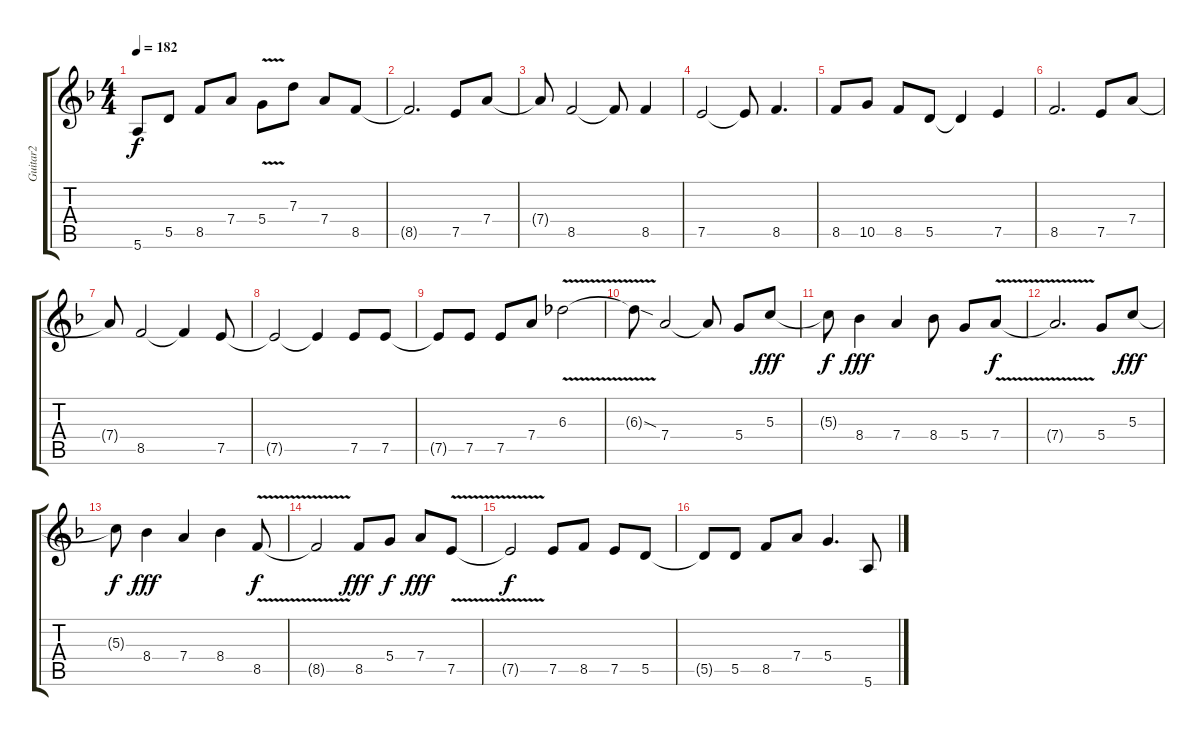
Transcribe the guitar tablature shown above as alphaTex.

\track ("Guitar2" "Guitar2") {instrument distortionguitar}
\staff {score tabs}
\tuning (E4 B3 G3 D3 A2 E2) {hide}
\ts (4 4)
\tempo 182
\clef g2
\ks dminor
5.6{t}.8{dy f} 5.5.8 8.5.8 7.4.8 5.4{v}.8 7.3.8 7.4.8 8.5.8{volume 11} |
8.5{t}.2{d} 7.5.8 7.4.8 |
7.4{t}.8 8.5.2 8.5{t}.8 8.5.4 |
7.5.2 7.5{t}.8 8.5.4{d} |
8.5.8 10.5.8 8.5.8 5.5.8 5.5{t}.4 7.5.4 |
8.5.2{d} 7.5.8 7.4.8 |
7.4{t}.8 8.5.2 8.5{t}.4 7.5.8 |
7.5{t}.2 7.5{t}.4 7.5.8 7.5.8 |
7.5{t}.8 7.5.8 7.5.8 7.4.8 6.3{v}.2{volume 16} |
6.3{sod t}.8 7.4.2 7.4{t}.8 5.4.8 5.3.8{dy fff} |
5.3{t}.8{dy f} 8.4.4{dy fff} 7.4.4 8.4.8 5.4.8 7.4{v}.8{dy f} |
7.4{t}.2{d} 5.4.8 5.3.8{dy fff} |
5.3{t}.8{dy f} 8.4.4{dy fff} 7.4.4 8.4.4 8.5{v}.8{dy f} |
8.5{t}.2 8.5.8{dy fff} 5.4.8{dy f} 7.4.8{dy fff} 7.5{v}.8 |
7.5{t}.2{dy f} 7.5.8 8.5.8 7.5.8 5.5.8 |
5.5{t}.8 5.5.8 8.5.8 7.4.8 5.4.4{d} 5.6.8
